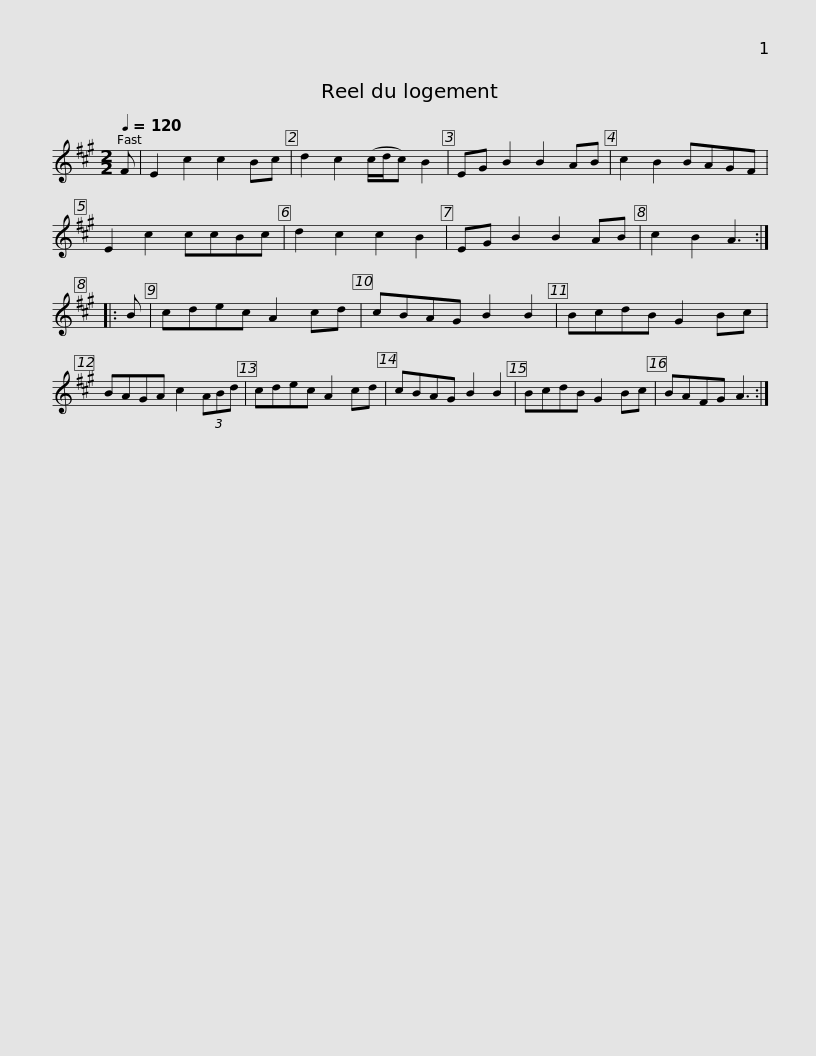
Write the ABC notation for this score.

X:1
L:1/8
Q:1/4=120
M:2/2
I:linebreak $
K:A
V:1 treble
V:1
 F | E2 c2 c2 Bc | d2 c2 (c/d/c) B2 | EG B2 B2 AB | c2 B2 BAGF | %5
 E2 c2 ccBc | d2 c2 c2 B2 | EG B2 B2 AB |$ c2 B2 A3 :: B | %10
 cdec A2 cd | cBAG B2 B2 | BcdB G2 Bc | BAGA c2 (3ABd | cdec A2 cd |$ %15
 cBAG B2 B2 | BcdB G2 Bc | BAFG A3 :| %18
